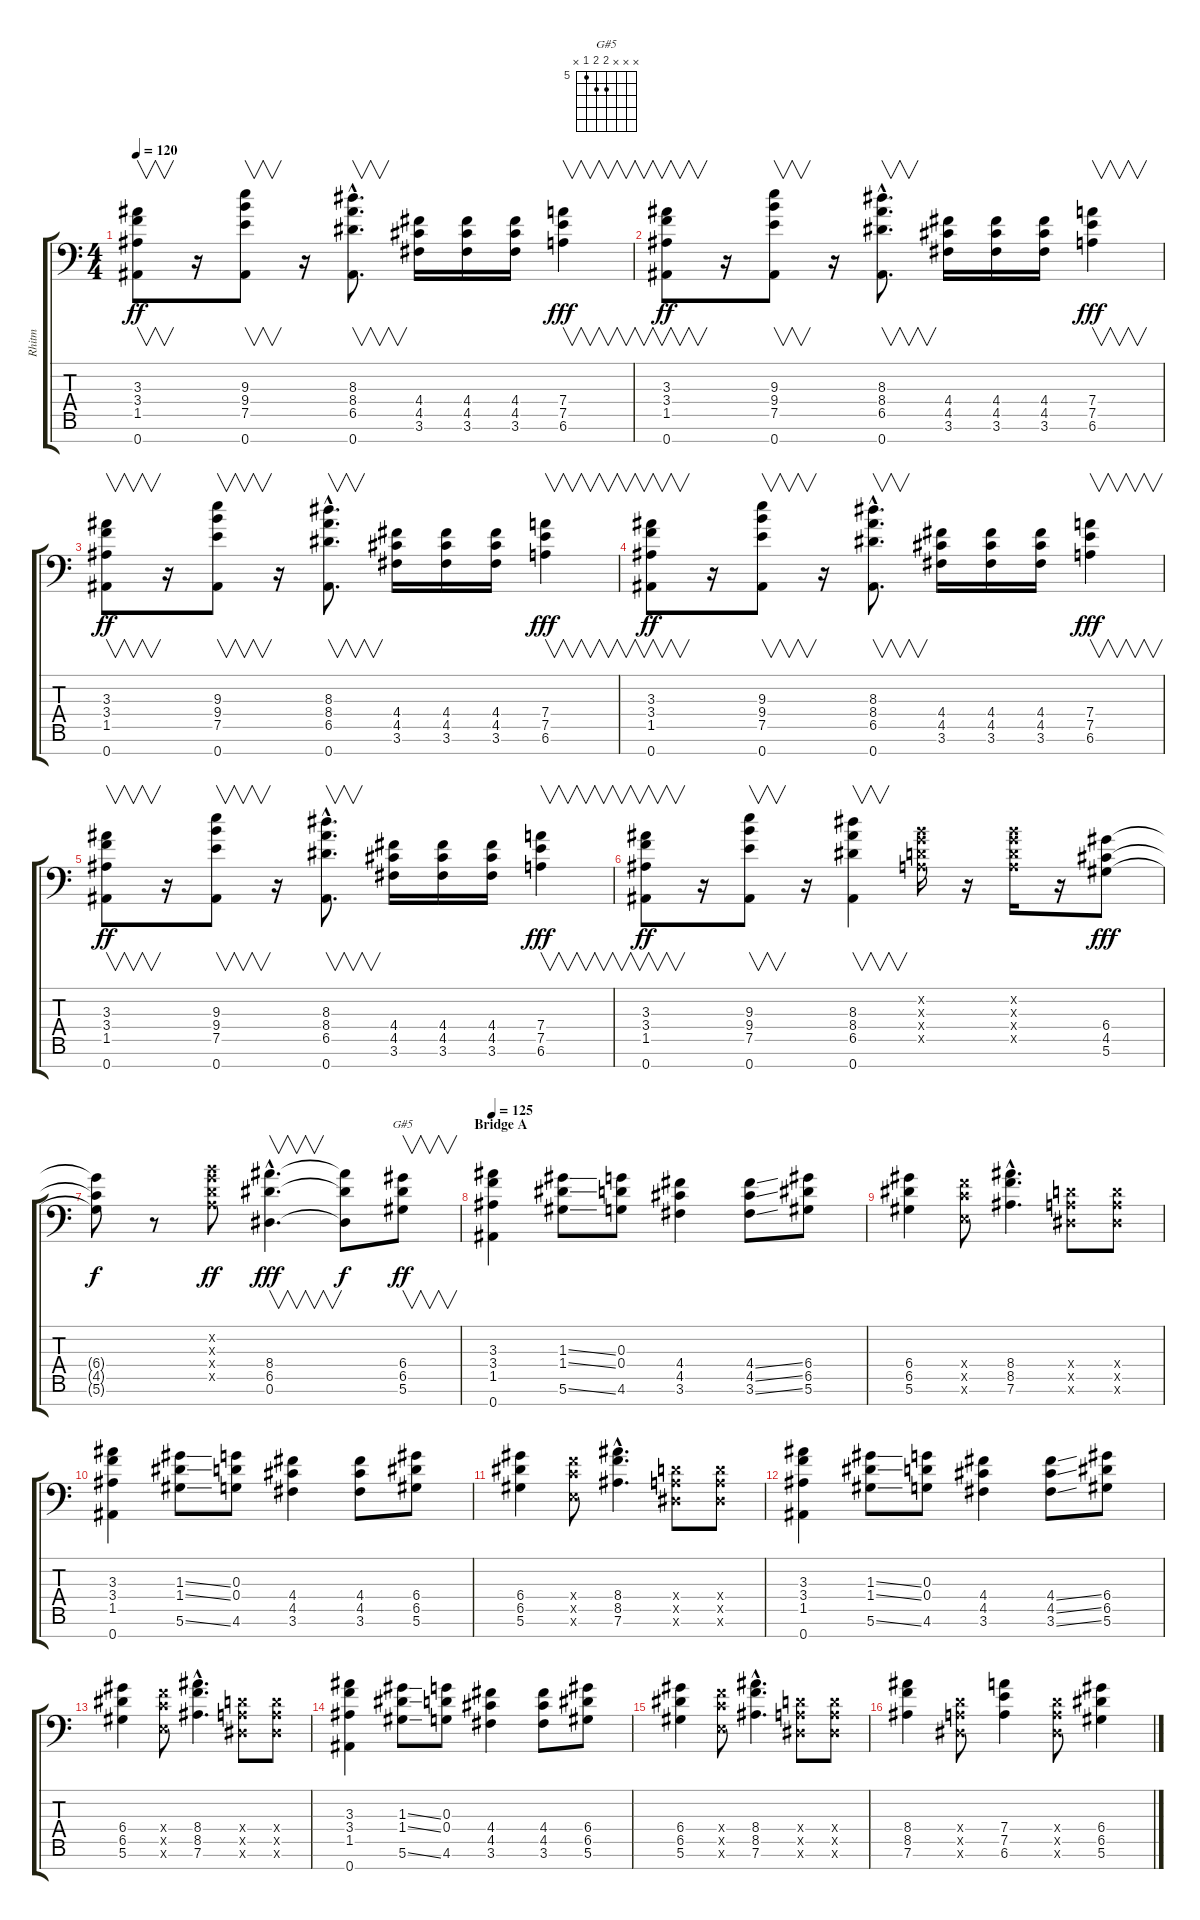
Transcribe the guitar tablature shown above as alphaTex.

\track ("Rhitm" "Rhitm") {instrument overdrivenguitar}
\staff {score tabs}
\tuning (E4 B3 G3 D3 A2 Eb2 Bb1) {hide}
\chord ("G#5" x x x 6 6 5 x) {firstfret 5}
\ts (4 4)
\tempo 120
\clef f4
\ks c
(3.3 3.4 1.5 0.7).8{v dy ff} r.16 (9.3 9.4 7.5 0.7).8{v} r.16 (8.3{hac} 8.4{hac} 6.5{hac} 0.7{hac}).8{v d} (4.4 4.5 3.6).16 (4.4 4.5 3.6).16 (4.4 4.5 3.6).16 (7.4 7.5 6.6).4{v dy fff} |
(3.3 3.4 1.5 0.7).8{v dy ff} r.16 (9.3 9.4 7.5 0.7).8{v} r.16 (8.3{hac} 8.4{hac} 6.5{hac} 0.7{hac}).8{v d} (4.4 4.5 3.6).16 (4.4 4.5 3.6).16 (4.4 4.5 3.6).16 (7.4 7.5 6.6).4{v dy fff} |
(3.3 3.4 1.5 0.7).8{v dy ff} r.16 (9.3 9.4 7.5 0.7).8{v} r.16 (8.3{hac} 8.4{hac} 6.5{hac} 0.7{hac}).8{v d} (4.4 4.5 3.6).16 (4.4 4.5 3.6).16 (4.4 4.5 3.6).16 (7.4 7.5 6.6).4{v dy fff} |
(3.3 3.4 1.5 0.7).8{v dy ff} r.16 (9.3 9.4 7.5 0.7).8{v} r.16 (8.3{hac} 8.4{hac} 6.5{hac} 0.7{hac}).8{v d} (4.4 4.5 3.6).16 (4.4 4.5 3.6).16 (4.4 4.5 3.6).16 (7.4 7.5 6.6).4{v dy fff} |
(3.3 3.4 1.5 0.7).8{v dy ff} r.16 (9.3 9.4 7.5 0.7).8{v} r.16 (8.3{hac} 8.4{hac} 6.5{hac} 0.7{hac}).8{v d} (4.4 4.5 3.6).16 (4.4 4.5 3.6).16 (4.4 4.5 3.6).16 (7.4 7.5 6.6).4{v dy fff} |
(3.3 3.4 1.5 0.7).8{v dy ff} r.16 (9.3 9.4 7.5 0.7).8{v} r.16 (8.3 8.4 6.5 0.7).4{v} (0.2{x} 0.3{x} 0.4{x} 0.5{x}).16 r.16 (0.2{x} 0.3{x} 0.4{x} 0.5{x}).16 r.16 (6.4 4.5 5.6).8{dy fff} |
(6.4{t} 4.5{t} 5.6{t}).8{dy f} r.8 (0.2{x} 0.3{x} 0.4{x} 0.5{x}).8{dy ff} (8.4{hac} 6.5{hac} 0.6{hac}).4{v d dy fff} (8.4{t} 6.5{t} 0.6{t}).8{dy f} (6.4 6.5 5.6).8{v ch "G#5" dy ff} |
\section ("" "Bridge A")
\tempo 125
(3.3 3.4 1.5 0.7).4 (1.3{ss} 1.4{ss} 5.6{ss}).8 (0.3 0.4 4.6).8 (4.4 4.5 3.6).4 (4.4{ss} 4.5{ss} 3.6{ss}).8 (6.4 6.5 5.6).8 |
(6.4 6.5 5.6).4 (3.4{x} 3.5{x} 1.6{x}).8 (8.4{hac} 8.5{hac} 7.6{hac}).4{d} (0.4{x} 0.5{x} 0.6{x}).8 (0.4{x} 0.5{x} 0.6{x}).8 |
(3.3 3.4 1.5 0.7).4 (1.3{ss} 1.4{ss} 5.6{ss}).8 (0.3 0.4 4.6).8 (4.4 4.5 3.6).4 (4.4 4.5 3.6).8 (6.4 6.5 5.6).8 |
(6.4 6.5 5.6).4 (3.4{x} 3.5{x} 1.6{x}).8 (8.4{hac} 8.5{hac} 7.6{hac}).4{d} (0.4{x} 0.5{x} 0.6{x}).8 (0.4{x} 0.5{x} 0.6{x}).8 |
(3.3 3.4 1.5 0.7).4 (1.3{ss} 1.4{ss} 5.6{ss}).8 (0.3 0.4 4.6).8 (4.4 4.5 3.6).4 (4.4{ss} 4.5{ss} 3.6{ss}).8 (6.4 6.5 5.6).8 |
(6.4 6.5 5.6).4 (3.4{x} 3.5{x} 1.6{x}).8 (8.4{hac} 8.5{hac} 7.6{hac}).4{d} (0.4{x} 0.5{x} 0.6{x}).8 (0.4{x} 0.5{x} 0.6{x}).8 |
(3.3 3.4 1.5 0.7).4 (1.3{ss} 1.4{ss} 5.6{ss}).8 (0.3 0.4 4.6).8 (4.4 4.5 3.6).4 (4.4 4.5 3.6).8 (6.4 6.5 5.6).8 |
(6.4 6.5 5.6).4 (3.4{x} 3.5{x} 1.6{x}).8 (8.4{hac} 8.5{hac} 7.6{hac}).4{d} (0.4{x} 0.5{x} 0.6{x}).8 (0.4{x} 0.5{x} 0.6{x}).8 |
(8.4 8.5 7.6).4 (0.4{x} 0.5{x} 0.6{x}).8 (7.4 7.5 6.6).4 (0.4{x} 0.5{x} 0.6{x}).8 (6.4 6.5 5.6).4
